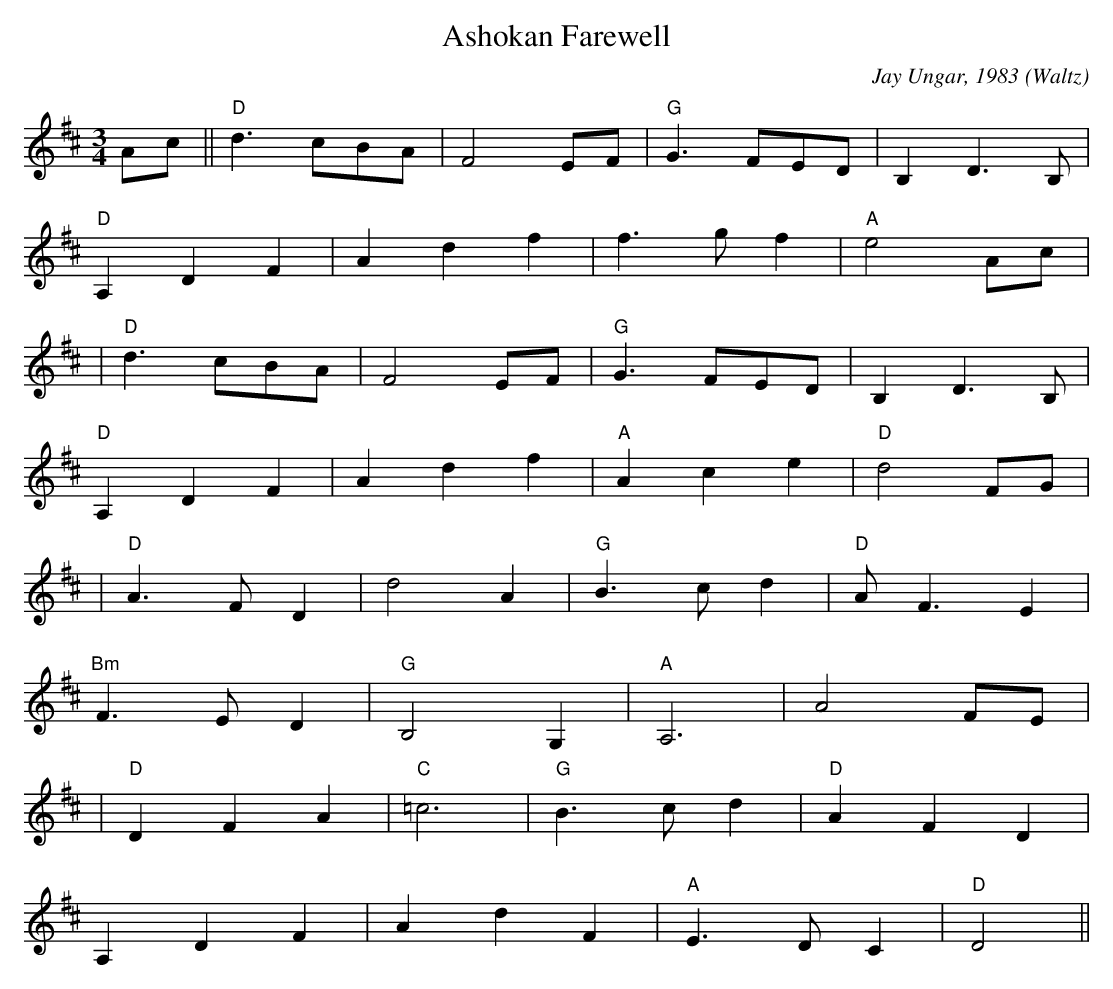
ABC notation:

X:1
T:Ashokan Farewell
C:Jay Ungar, 1983 (Waltz)
M:3/4
K:D
Ac \
|| "D" d3 cBA |F4EF | "G" G3 FED | B,2D3B, |
"D" A,2D2F2 | A2d2f2 |f3 gf2 | "A" e4Ac |
| "D" d3 cBA | F4EF | "G" G3 FED | B,2D3B, |
"D" A,2D2F2 | A2d2f2  | "A" A2c2e2 | "D" d4FG |
| "D" A3 FD2 |d4A2 | "G" B3 cd2 | "D" AF3E2 |
"Bm" F3 ED2 | "G" B,4G,2 | "A" A,6 | A4FE |
| "D" D2F2A2 | "C" =c6 | "G" B3 cd2 | "D" A2F2D2 |
A,2D2F2 | A2d2F2 | "A" E3 DC2 | "D" D4 ||
